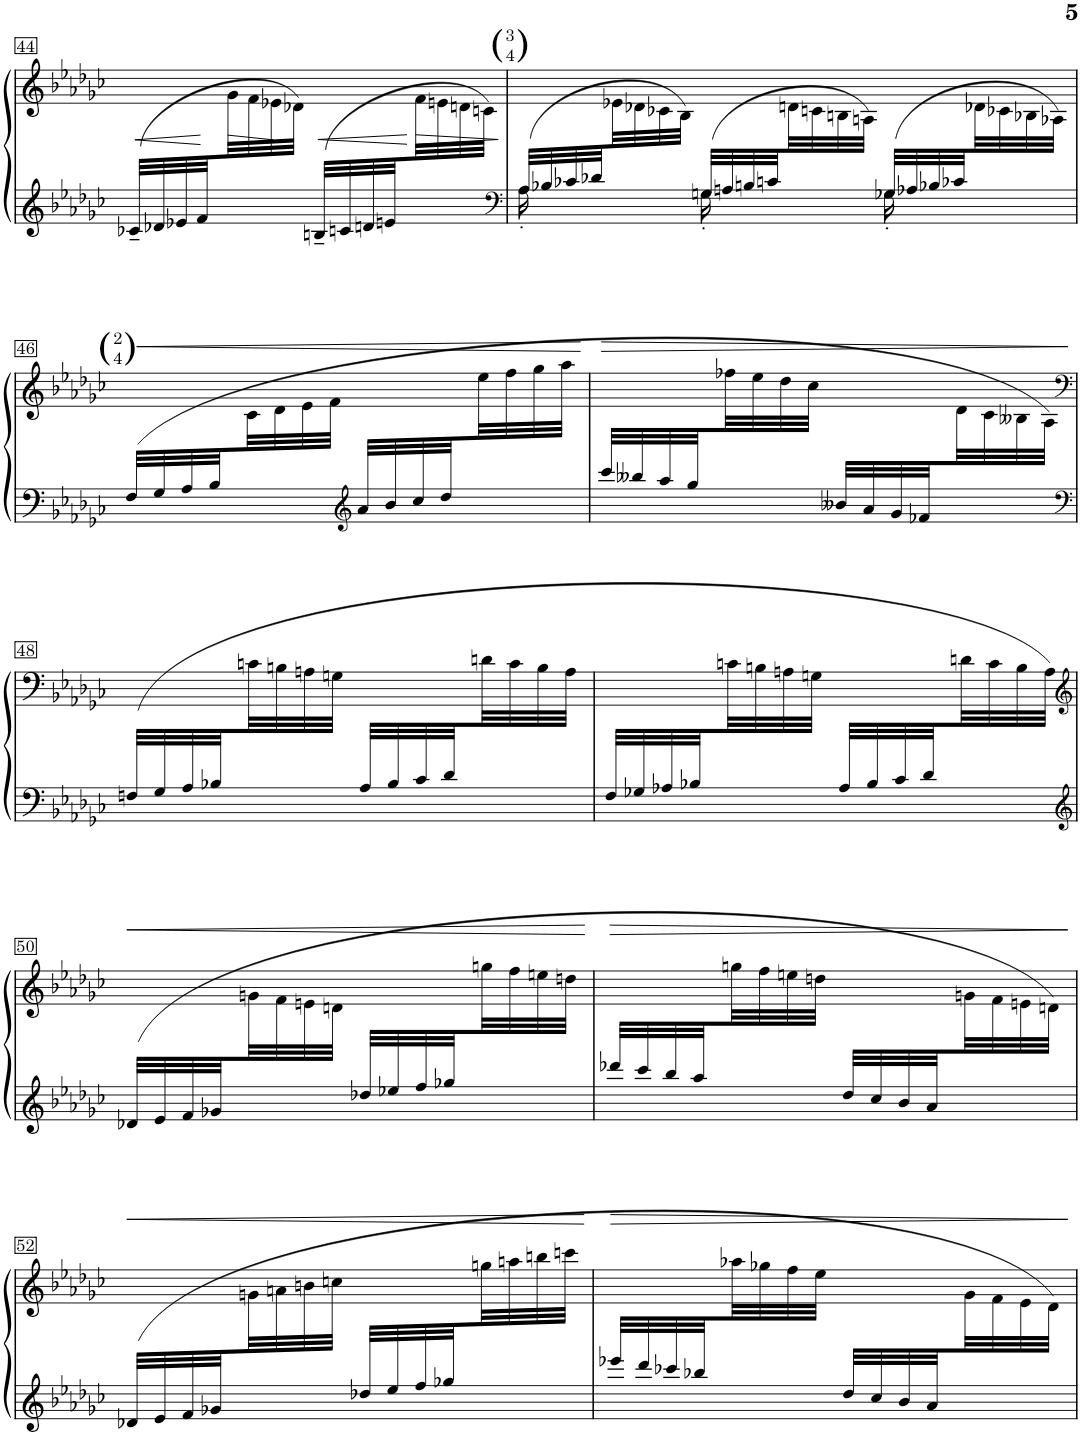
**kern	**kern	**dynam
*part1	*part1	*part1
*staff2	*staff1	*staff1/2
*I"VI	*	*
!!LO:PB:g=z
*clefG2	*clefG2	*
*k[b-e-a-d-g-c-]	*k[b-e-a-d-g-c-]	*
*M3/4	*M3/4	*
=44	=44	=44
*	*^	*
(32c-X~/LLL	2ryy	8ryy	.
32d-X/	.	.	.
32e-X/	.	.	.
32f/	.	.	.
!	!	!	!LO:HP:b
8ryy	.	32g-\	>
.	.	32f\	.
.	.	32e-X\	.
.	.	32d-X\JJJ)	.
(32Bn~/LLL	.	8ryy	]
32cn/	.	.	.
32dn/	.	.	.
32en/	.	.	.
!	!	!	!LO:HP:b
8ryy	.	32f\	>
.	.	32en\	.
.	.	32dn\	.
.	.	32cn\JJJ)	.
*	*v	*v	*
.	.	]
=45	=45	=45
*clefF4	*	*
*^	*^	*
!	!	!LO:TX:a:t=3	!	!
!	!	!LO:TX:a:t=4	!	!
!	!	!LO:TX:a:t=( )	!	!
(32A-/LLL	16A-'\	2.ryy	8ryy	.
32B-X/	.	.	.	.
32c-X/	8.ryy	.	.	.
32d-X/	.	.	.	.
8ryy	.	.	32e-X\	.
.	.	.	32d-X\	.
.	.	.	32c-X\	.
.	.	.	32B-\JJJ)	.
(32Gn/LLL	16G'\	.	8ryy	.
32An/	.	.	.	.
32Bn/	8.ryy	.	.	.
32cn/	.	.	.	.
8ryy	.	.	32dn\	.
.	.	.	32cn\	.
.	.	.	32Bn\	.
.	.	.	32An\JJJ)	.
(32G-X/LLL	16G-'\	.	8ryy	.
32A-X/	.	.	.	.
32B-X/	8ryy	.	.	.
32c-X/	.	.	.	.
8ryy	.	.	32d-X\	.
.	.	.	32c-X\	.
.	16ryy	.	32B-X\	.
.	.	.	32A-X\JJJ)	.
*v	*v	*	*	*
!!LO:LB:g=z	!!
=46	=46	=46	=46
!	!LO:TX:a:t=2	!	!
!	!LO:TX:a:t=4	!	!
!	!LO:TX:a:t=( )	!	!
!	!	!	!LO:HP:b
(32F/LLL	2ryy	8ryy	<
32G-/	.	.	.
32A-/	.	.	.
32B-/	.	.	.
8ryy	.	32c-\	.
.	.	32d-\	.
.	.	32e-\	.
.	.	32f\JJJ	.
*clefG2	*	*	*
32a-/LLL	.	8ryy	.
32b-/	.	.	.
32cc-/	.	.	.
32dd-/	.	.	.
8ryy	.	32ee-\	.
.	.	32ff\	.
.	.	32gg-\	.
.	.	32aa-\JJJ	.
*	*v	*v	*
.	.	[
=47	=47	=47
!	!	!LO:HP:b
*	*^	*
32ccc-/LLL	2ryy	8ryy	>
32bb--X/	.	.	.
32aa-/	.	.	.
32gg-/	.	.	.
8ryy	.	32ff-X\	.
.	.	32ee-\	.
.	.	32dd-\	.
.	.	32cc-\JJJ	.
32b--X/LLL	.	8ryy	.
32a-/	.	.	.
32g-/	.	.	.
32f-X/	.	.	.
8ryy	.	32d-\	.
.	.	32c-\	.
.	.	32B--X\	.
.	.	32A-\JJJ)	.
*	*v	*v	*
.	.	]
!!LO:LB:g=z
=48	=48	=48
*clefF4	*clefF4	*
*	*^	*
(32Fn/LLL	2ryy	8ryy	.
32G-/	.	.	.
32A-/	.	.	.
32B-X/	.	.	.
8ryy	.	32cn\	.
.	.	32Bn\	.
.	.	32An\	.
.	.	32Gn\JJJ	.
32A-/LLL	.	8ryy	.
32B-/	.	.	.
32c-/	.	.	.
32d-/	.	.	.
8ryy	.	32dn\	.
.	.	32c\	.
.	.	32B\	.
.	.	32A\JJJ	.
=49	=49	=49	=49
32F/LLL	2ryy	8ryy	.
32G-X/	.	.	.
32A-X/	.	.	.
32B-X/	.	.	.
8ryy	.	32cn\	.
.	.	32Bn\	.
.	.	32An\	.
.	.	32Gn\JJJ	.
32A-/LLL	.	8ryy	.
32B-/	.	.	.
32c-/	.	.	.
32d-/	.	.	.
8ryy	.	32dn\	.
.	.	32c\	.
.	.	32B\	.
.	.	32A\JJJ)	.
!!LO:LB:g=z	!!
=50	=50	=50	=50
*clefG2	*clefG2	*	*
!	!	!	!LO:HP:b
(32d-X/LLL	2ryy	8ryy	<
32e-/	.	.	.
32f/	.	.	.
32g-X/	.	.	.
8ryy	.	32gn\	.
.	.	32f\	.
.	.	32en\	.
.	.	32dn\JJJ	.
32dd-X/LLL	.	8ryy	.
32ee-X/	.	.	.
32ff/	.	.	.
32gg-X/	.	.	.
8ryy	.	32ggn\	.
.	.	32ff\	.
.	.	32een\	.
.	.	32ddn\JJJ	.
*	*v	*v	*
.	.	[
=51	=51	=51
!	!	!LO:HP:b
*	*^	*
32ddd-X/LLL	2ryy	8ryy	>
32ccc-/	.	.	.
32bb-/	.	.	.
32aa-/	.	.	.
8ryy	.	32ggn\	.
.	.	32ff\	.
.	.	32een\	.
.	.	32ddn\JJJ	.
32dd-/LLL	.	8ryy	.
32cc-/	.	.	.
32b-/	.	.	.
32a-/	.	.	.
8ryy	.	32gn\	.
.	.	32f\	.
.	.	32en\	.
.	.	32dn\JJJ)	.
*	*v	*v	*
.	.	]
!!LO:LB:g=z
=52	=52	=52
!	!	!LO:HP:b
*	*^	*
(32d-X/LLL	2ryy	8ryy	<
32e-/	.	.	.
32f/	.	.	.
32g-X/	.	.	.
8ryy	.	32gn\	.
.	.	32an\	.
.	.	32bn\	.
.	.	32ccn\JJJ	.
32dd-X/LLL	.	8ryy	.
32ee-/	.	.	.
32ff/	.	.	.
32gg-X/	.	.	.
8ryy	.	32ggn\	.
.	.	32aan\	.
.	.	32bbn\	.
.	.	32cccn\JJJ	.
*	*v	*v	*
.	.	[
=53	=53	=53
!	!	!LO:HP:b
*	*^	*
32eee-X/LLL	2ryy	8ryy	>
32ddd-/	.	.	.
32ccc-X/	.	.	.
32bb-X/	.	.	.
8ryy	.	32aa-X\	.
.	.	32gg-X\	.
.	.	32ff\	.
.	.	32ee-\JJJ	.
32dd-/LLL	.	8ryy	.
32cc-/	.	.	.
32b-/	.	.	.
32a-/	.	.	.
8ryy	.	32g-\	.
.	.	32f\	.
.	.	32e-\	.
.	.	32d-\JJJ)	.
*	*v	*v	*
.	.	]
=	=	=
*-	*-	*-
